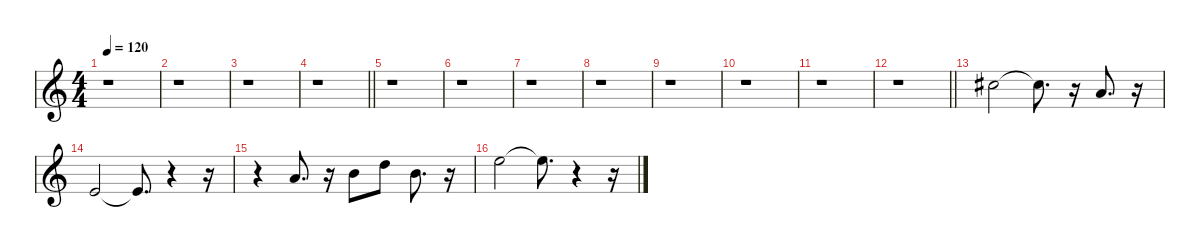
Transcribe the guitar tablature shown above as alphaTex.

\defaultSystemsLayout 4
\hideDynamics
\bracketExtendMode nobrackets
\singleTrackTrackNamePolicy hidden
\multiTrackTrackNamePolicy hidden
\firstSystemTrackNameMode fullname
\firstSystemTrackNameOrientation horizontal
\otherSystemsTrackNameOrientation horizontal
\track ("Piste 4" "acc.") {instrument tangoaccordion}
\staff {score}
\tuning (E4 B3 G3 D3 A2 E2)
\ts (4 4)
\beaming (8 2 2 2 2)
\tempo 120
\clef g2
\ks c
r.1{dy fff instrument tangoaccordion beam Down} |
r.1{beam Down} |
r.1{beam Down} |
\barLineRight lightlight
r.1{beam Down} |
r.1{beam Down} |
r.1{beam Down} |
r.1{beam Down} |
r.1{beam Down} |
r.1{beam Down} |
r.1{beam Down} |
r.1{beam Down} |
\barLineRight lightlight
r.1{beam Down} |
9.1{acc #}.2{beam Down} 9.1{t acc #}.8{d dy f beam Down} r.16{beam Down} 10.2.8{d dy fff beam Up} r.16{beam Up} |
9.3.2{beam Up} 9.3{t}.8{d dy f beam Up} r.4{beam Up} r.16{beam Up} |
r.4{beam Down} 10.2.8{d dy fff beam Up} r.16{beam Up} 7.1.8{beam Down} 10.1.8{beam Down} 7.1.8{d beam Down} r.16{beam Down} |
12.1.2{beam Down} 12.1{t}.8{d dy f beam Down} r.4{beam Down} r.16{beam Down}
